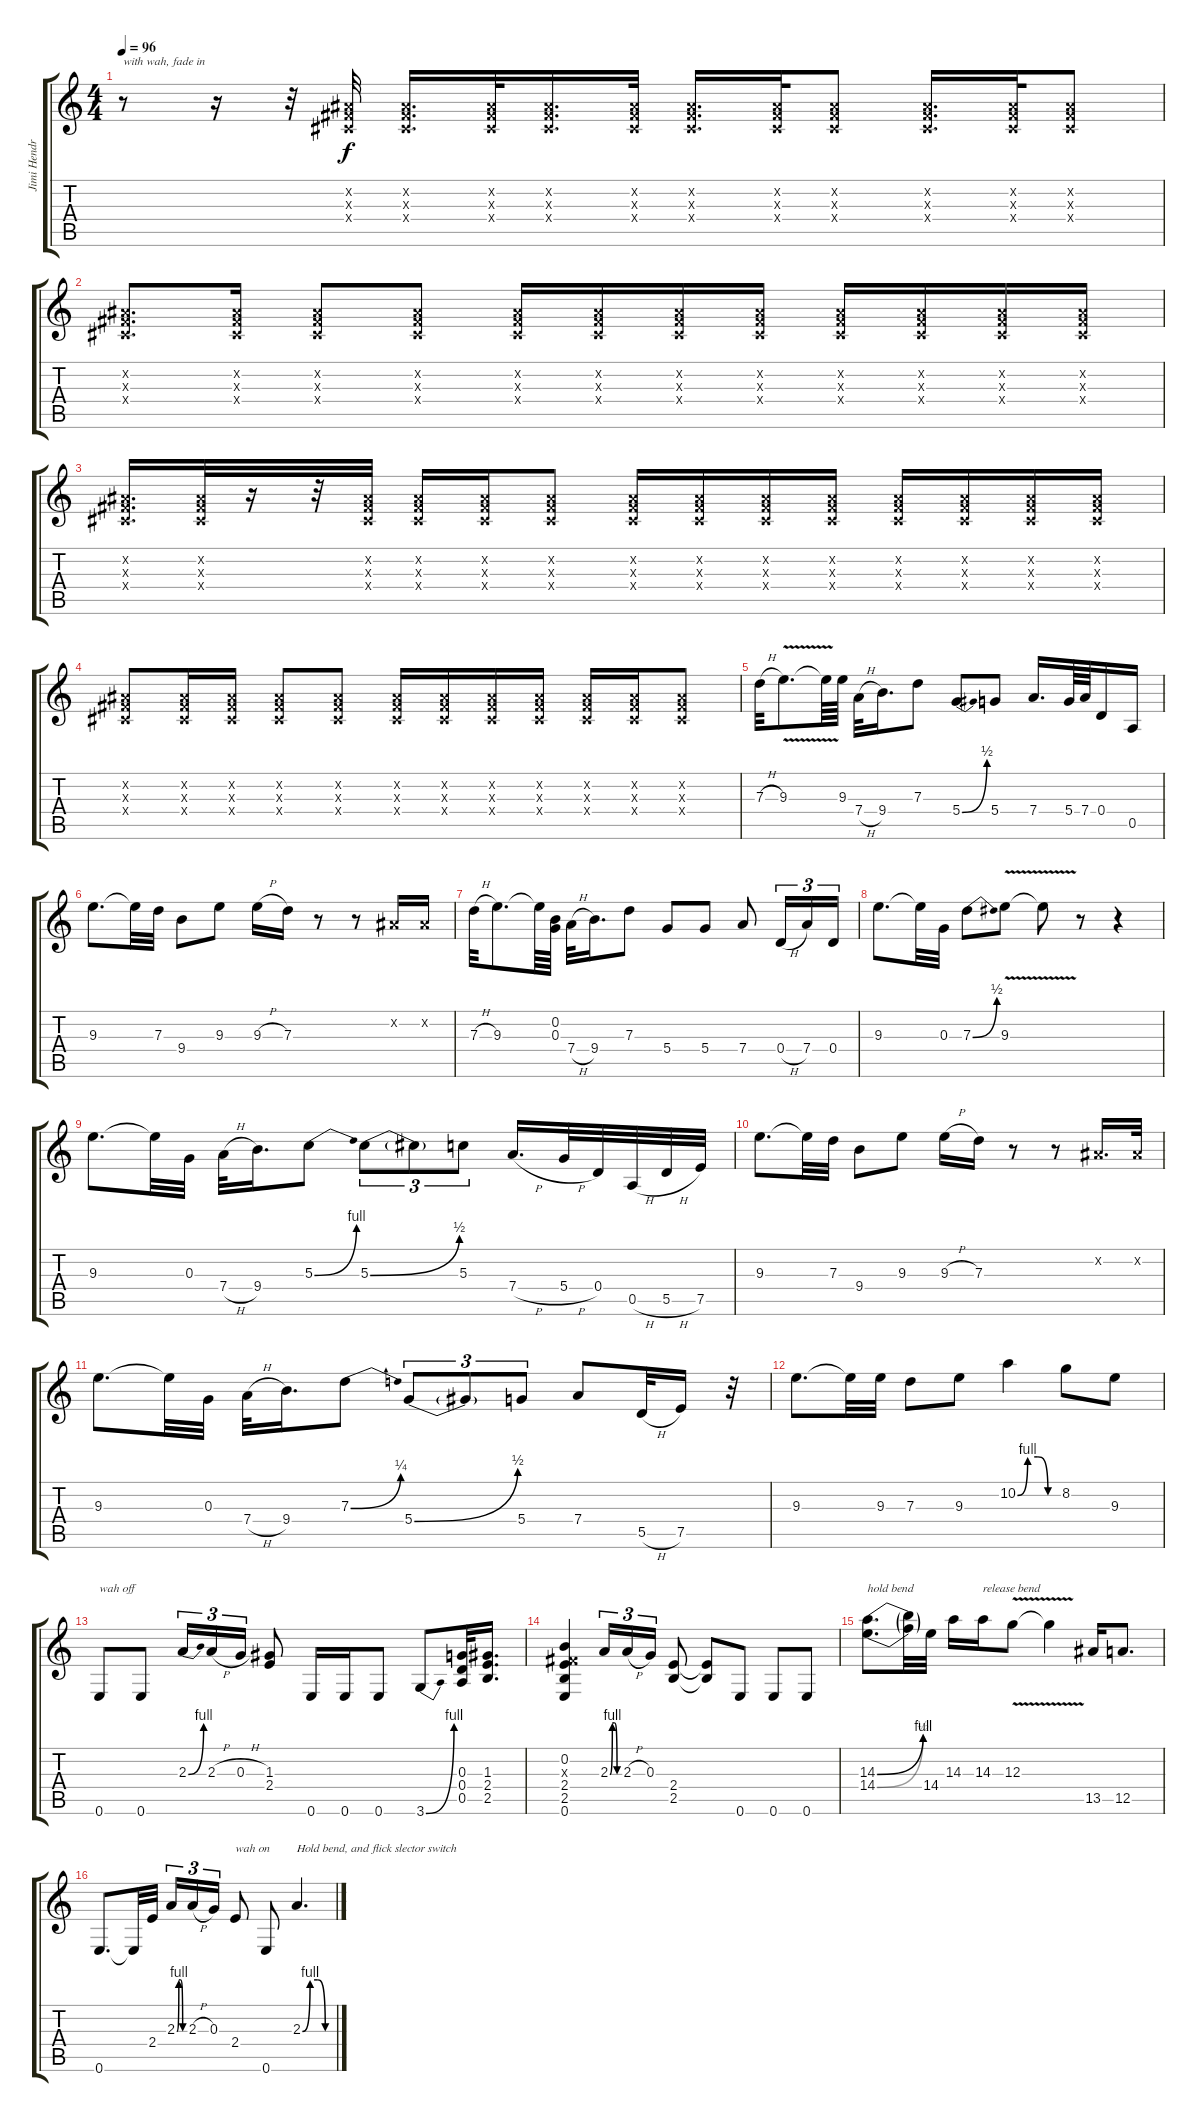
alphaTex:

\track ("Jimi Hendrix" "Jimi Hendr") {instrument distortionguitar}
\staff {score tabs}
\tuning (E4 B3 G3 D3 A2 E2) {hide}
\ts (4 4)
\tempo 96
\clef g2
\ks c
r.8{txt "with wah, fade in" dy f instrument distortionguitar} r.16 r.32 (-1.2{x} -1.3{x} -1.4{x}).32 (-1.2{x} -1.3{x} -1.4{x}).16{d} (-1.2{x} -1.3{x} -1.4{x}).32 (-1.2{x} -1.3{x} -1.4{x}).16{d} (-1.2{x} -1.3{x} -1.4{x}).32 (-1.2{x} -1.3{x} -1.4{x}).16{d} (-1.2{x} -1.3{x} -1.4{x}).32 (-1.2{x} -1.3{x} -1.4{x}).8 (-1.2{x} -1.3{x} -1.4{x}).16{d} (-1.2{x} -1.3{x} -1.4{x}).32 (-1.2{x} -1.3{x} -1.4{x}).8 |
(-1.2{x} -1.3{x} -1.4{x}).8{d} (-1.2{x} -1.3{x} -1.4{x}).16 (-1.2{x} -1.3{x} -1.4{x}).8 (-1.2{x} -1.3{x} -1.4{x}).8 (-1.2{x} -1.3{x} -1.4{x}).16 (-1.2{x} -1.3{x} -1.4{x}).16 (-1.2{x} -1.3{x} -1.4{x}).16 (-1.2{x} -1.3{x} -1.4{x}).16 (-1.2{x} -1.3{x} -1.4{x}).16 (-1.2{x} -1.3{x} -1.4{x}).16 (-1.2{x} -1.3{x} -1.4{x}).16 (-1.2{x} -1.3{x} -1.4{x}).16 |
(-1.2{x} -1.3{x} -1.4{x}).16{d} (-1.2{x} -1.3{x} -1.4{x}).32 r.16 r.32 (-1.2{x} -1.3{x} -1.4{x}).32 (-1.2{x} -1.3{x} -1.4{x}).16 (-1.2{x} -1.3{x} -1.4{x}).16 (-1.2{x} -1.3{x} -1.4{x}).8 (-1.2{x} -1.3{x} -1.4{x}).16 (-1.2{x} -1.3{x} -1.4{x}).16 (-1.2{x} -1.3{x} -1.4{x}).16 (-1.2{x} -1.3{x} -1.4{x}).16 (-1.2{x} -1.3{x} -1.4{x}).16 (-1.2{x} -1.3{x} -1.4{x}).16 (-1.2{x} -1.3{x} -1.4{x}).16 (-1.2{x} -1.3{x} -1.4{x}).16 |
(-1.2{x} -1.3{x} -1.4{x}).8 (-1.2{x} -1.3{x} -1.4{x}).16 (-1.2{x} -1.3{x} -1.4{x}).16 (-1.2{x} -1.3{x} -1.4{x}).8 (-1.2{x} -1.3{x} -1.4{x}).8 (-1.2{x} -1.3{x} -1.4{x}).16 (-1.2{x} -1.3{x} -1.4{x}).16 (-1.2{x} -1.3{x} -1.4{x}).16 (-1.2{x} -1.3{x} -1.4{x}).16 (-1.2{x} -1.3{x} -1.4{x}).16 (-1.2{x} -1.3{x} -1.4{x}).16 (-1.2{x} -1.3{x} -1.4{x}).8 |
7.3{h}.32 9.3{v}.8{d} 9.3{t}.64 9.3.64 7.4{h}.32 9.4.16{d} 7.3.8 5.4{be (bend 0 0 60 2)}.8 5.4.8 7.4.16{d} 5.4.64 7.4.64 0.4.16 0.5.16 |
9.3.8{d} 9.3{t}.32 7.3.32 9.4.8 9.3.8 9.3{h}.16 7.3.16 r.8 r.8 -1.2{x}.16 -1.2{x}.16 |
7.3{h}.32 9.3.8{d} 9.3{t}.64 (0.2 0.3).64 7.4{h}.32 9.4.16{d} 7.3.8 5.4.8 5.4.8 7.4.8 0.4{h}.16{tu (3 2)} 7.4.16{tu (3 2)} 0.4.16{tu (3 2)} |
9.3.8{d} 9.3{t}.32 0.3.32 7.3{be (bend 0 0 60 2)}.8 9.3{v}.8 9.3{t}.8 r.8 r.4 |
9.3.8{d} 9.3{t}.32 0.3.32 7.4{h}.32 9.4.16{d} 5.3{be (bend 0 0 60 4)}.8 5.3{be (bend 0 0 60 2)}.8{tu (3 2)} 5.3{t}.8{tu (3 2)} 5.3.8{tu (3 2)} 7.4{h}.16{d} 5.4{h}.32 0.4.32 0.5{h}.32 5.5{h}.32 7.5.32 |
9.3.8{d} 9.3{t}.32 7.3.32 9.4.8 9.3.8 9.3{h}.16 7.3.16 r.8 r.8 -1.2{x}.16{d} -1.2{x}.32 |
9.3.8{d} 9.3{t}.32 0.3.32 7.4{h}.32 9.4.16{d} 7.3{be (bend 0 0 60 1)}.8 5.4{be (bend 0 0 60 2)}.8{tu (3 2)} 5.4{t}.8{tu (3 2)} 5.4.8{tu (3 2)} 7.4.8 5.5{h}.32 7.5.16 r.32 |
9.3.8{d} 9.3{t}.32 9.3.32 7.3.8 9.3.8 10.2{be (custom 0 0 15 4 30 4 45 0 60 0)}.4 8.2.8 9.3.8 |
0.6.8{txt "wah off"} 0.6.8 2.3{be (bend 0 0 60 4)}.16{tu (3 2)} 2.3{h}.16{tu (3 2)} 0.3{h}.16{tu (3 2)} (1.3 2.4).8 0.6.16 0.6.16 0.6.8 3.6{be (bend 0 0 60 4)}.8 (0.3 0.4 0.5).32 (1.3 2.4 2.5).16{d} |
(0.2 -1.3{x} 2.4 2.5 0.6).4 2.3{be (custom 0 0 15 4 30 4 45 0 60 0)}.16{tu (3 2)} 2.3{h}.16{tu (3 2)} 0.3.16{tu (3 2)} (2.4 2.5).8 (2.4{t} 2.5{t}).8 0.6.8 0.6.8 0.6.8 |
(14.3{be (bend 0 0 60 4)} 14.4{be (bend 0 0 60 2)}).8{d txt "hold bend"} (14.3{t} 14.4{t}).32 14.4.32 14.3.16 14.3.16{txt "release bend"} 12.3{v}.8 12.3{t}.4 13.5.16 12.5.8{d} |
0.6.8{d} 0.6{t}.32 2.4.32 2.3{be (custom 0 0 15 4 30 4 45 0 60 0)}.16{tu (3 2)} 2.3{h}.16{tu (3 2)} 0.3.16{tu (3 2)} 2.4.8{txt "wah on"} 0.6.8 2.3{be (custom 0 0 15 4 30 4 45 0 60 0)}.4{d txt "Hold bend, and flick slector switch"}
